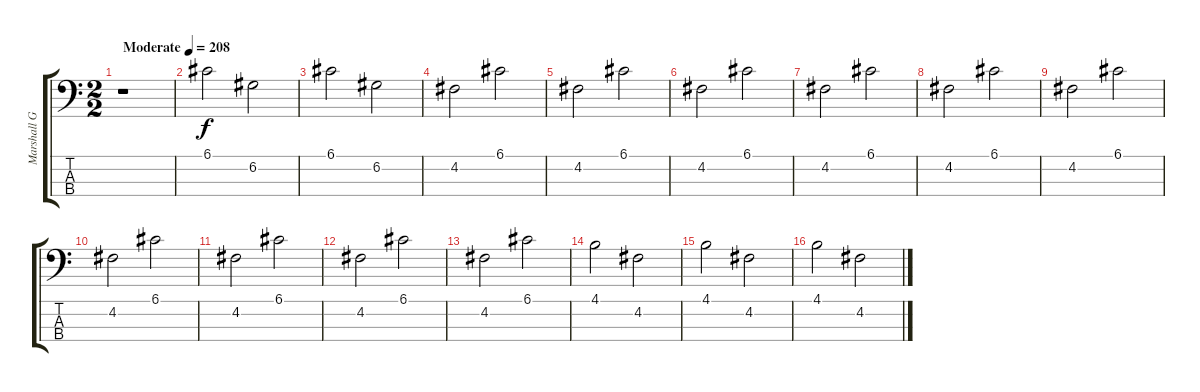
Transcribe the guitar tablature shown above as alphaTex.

\track ("Marshall Grant" "Marshall G") {instrument electricbassfinger}
\staff {score tabs}
\tuning (G2 D2 A1 E1) {hide}
\ts (2 2)
\tempo (208 "Moderate")
\clef f4
\ks c
r.1{dy f instrument electricbassfinger} |
6.1.2 6.2.2 |
6.1.2 6.2.2 |
4.2.2 6.1.2 |
4.2.2 6.1.2 |
4.2.2 6.1.2 |
4.2.2 6.1.2 |
4.2.2 6.1.2 |
4.2.2 6.1.2 |
4.2.2 6.1.2 |
4.2.2 6.1.2 |
4.2.2 6.1.2 |
4.2.2 6.1.2 |
4.1.2 4.2.2 |
4.1.2 4.2.2 |
4.1.2 4.2.2
